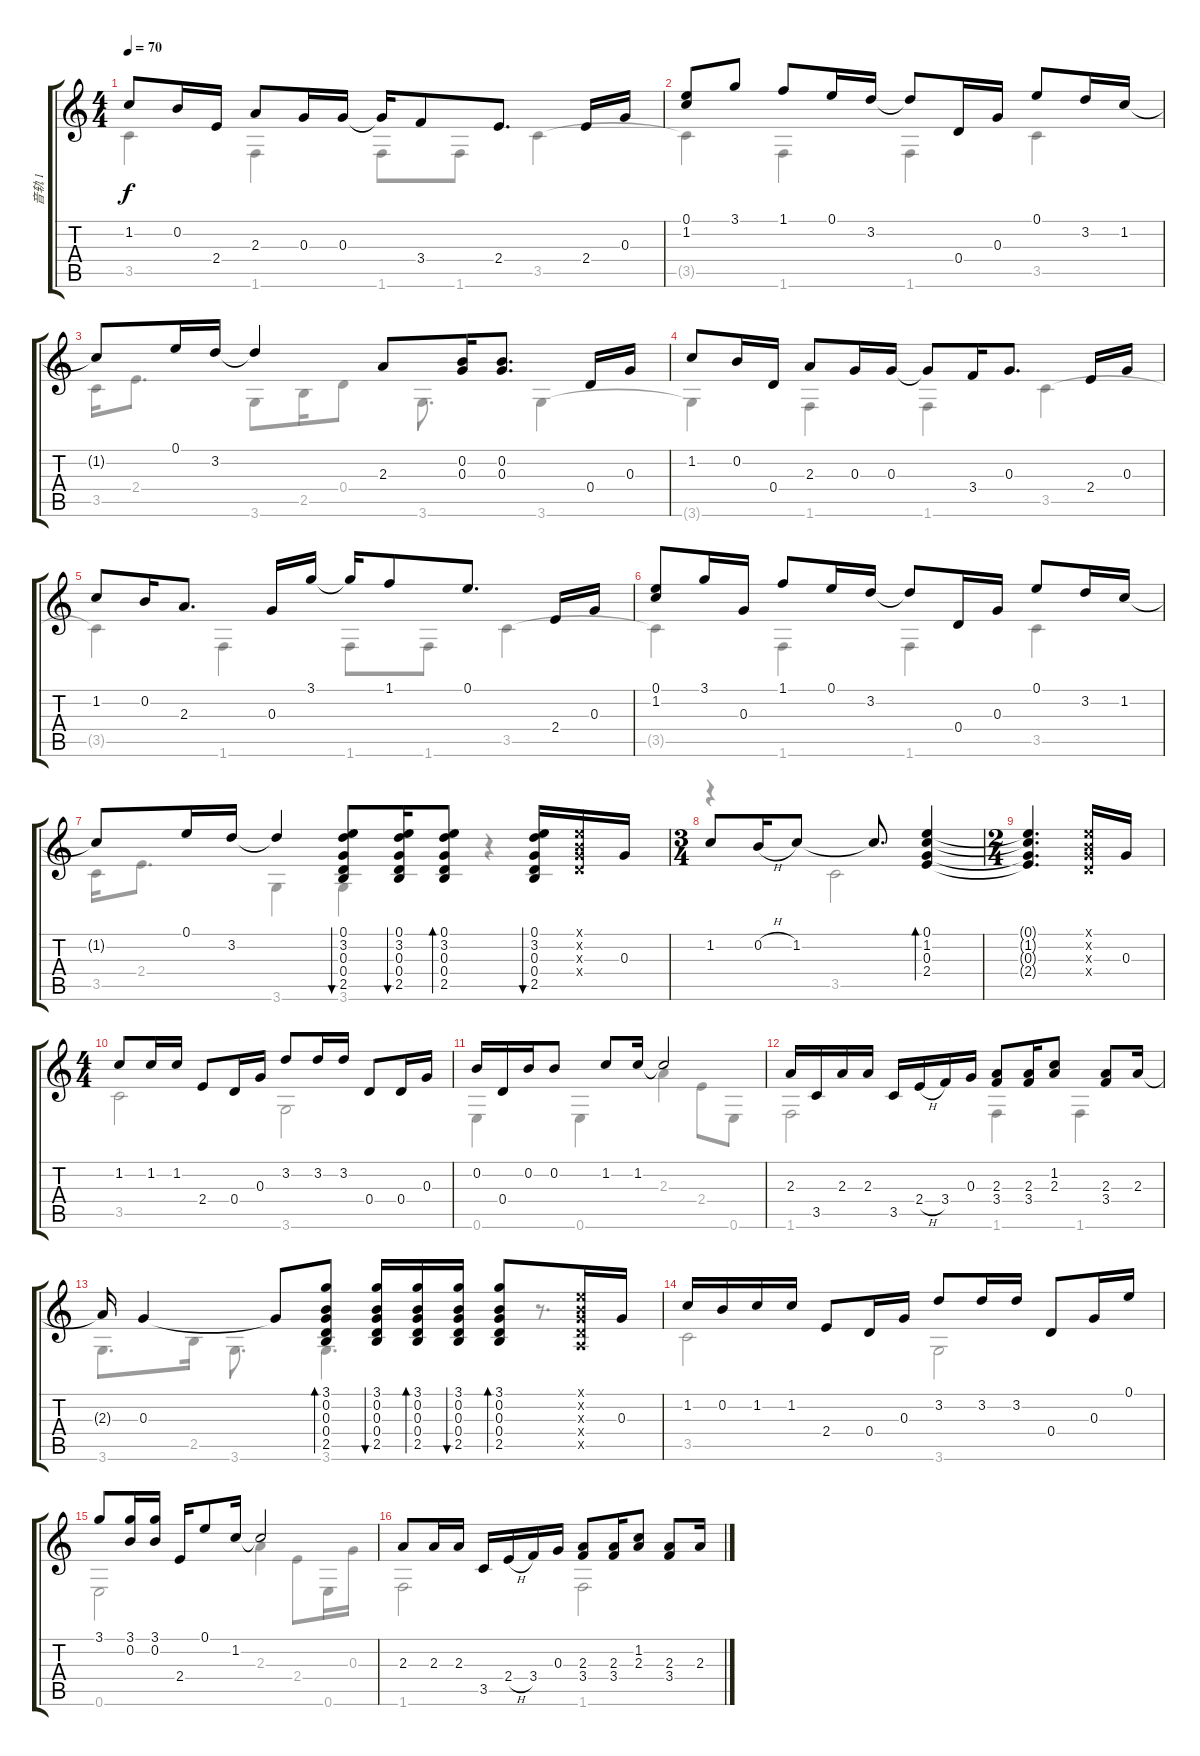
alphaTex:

\track ("音轨 1" "音轨 1") {instrument acousticguitarsteel}
\staff {score tabs}
\tuning (E4 B3 G3 D3 A2 E2) {hide}
\voice
\ts (4 4)
\tempo 70
\clef g2
\ks c
1.2.8{dy f} 0.2.16 2.4.16 2.3.8 0.3.16 0.3.16 0.3{t}.16 3.4.8 2.4.8{d} 2.4.16 0.3.16 |
(0.1 1.2).8 3.1.8 1.1.8 0.1.16 3.2.16 3.2{t}.8 0.4.16 0.3.16 0.1.8 3.2.16 1.2.16 |
1.2{t}.8 0.1.16 3.2.16 3.2{t}.4 2.3.8 (0.2 0.3).16 (0.2 0.3).8{d} 0.4.16 0.3.16 |
1.2.8 0.2.16 0.4.16 2.3.8 0.3.16 0.3.16 0.3{t}.8 3.4.16 0.3.8{d} 2.4.16 0.3.16 |
1.2.8 0.2.16 2.3.8{d} 0.3.16 3.1.16 3.1{t}.16 1.1.8 0.1.8{d} 2.4.16 0.3.16 |
(0.1 1.2).8 3.1.16 0.3.16 1.1.8 0.1.16 3.2.16 3.2{t}.8 0.4.16 0.3.16 0.1.8 3.2.16 1.2.16 |
1.2{t}.8 0.1.16 3.2.16 3.2{t}.4 (0.1 3.2 0.3 0.4 2.5).8{bu 60} (0.1 3.2 0.3 0.4 2.5).16{bu 60} (0.1 3.2 0.3 0.4 2.5).8{bd 60} (0.1 3.2 0.3 0.4 2.5).16{bu 60} (0.1{x} 0.2{x} 0.3{x} 0.4{x}).16 0.3.16 |
\ts (3 4)
1.2.8 0.2{h}.16 1.2.8 1.2{t}.8{d} (0.1 1.2 0.3 2.4).4{bd 120} |
\ts (2 4)
(0.1{t} 1.2{t} 0.3{t} 2.4{t}).4{d} (0.1{x} 0.2{x} 0.3{x} 0.4{x}).16 0.3.16 |
\ts (4 4)
1.2.8 1.2.16 1.2.16 2.4.8 0.4.16 0.3.16 3.2.8 3.2.16 3.2.16 0.4.8 0.4.16 0.3.16 |
0.2.16 0.4.16 0.2.16 0.2.8 1.2.8 1.2.16 1.2{t}.2 |
2.3.16 3.5.16 2.3.16 2.3.16 3.5.16 2.4{h}.16 3.4.16 0.3.16 (2.3 3.4).8 (2.3 3.4).16 (1.2 2.3).8 (2.3 3.4).8 2.3.16 |
2.3{t}.16 0.3.4 0.3{t}.8 (3.1 0.2 0.3 0.4 2.5).8{bd 60} (3.1 0.2 0.3 0.4 2.5).16{bu 60} (3.1 0.2 0.3 0.4 2.5).16{bd 60} (3.1 0.2 0.3 0.4 2.5).16{bu 60} (3.1 0.2 0.3 0.4 2.5).8{bd 60} (0.1{x} 0.2{x} 0.3{x} 0.4{x} 0.5{x}).16 0.3.16 |
1.2.16 0.2.16 1.2.16 1.2.16 2.4.8 0.4.16 0.3.16 3.2.8 3.2.16 3.2.16 0.4.8 0.3.16 0.1.16 |
3.1.8 (3.1 0.2).16 (3.1 0.2).16 2.4.16 0.1.8 1.2.16 1.2{t}.2 |
2.3.8 2.3.16 2.3.16 3.5.16 2.4{h}.16 3.4.16 0.3.16 (2.3 3.4).8 (2.3 3.4).16 (1.2 2.3).8 (2.3 3.4).8 2.3.16
\voice
\clef g2
\ottava regular
\simile none
\ks c
3.5{t}.4{dy f} 1.6.4 1.6.8 1.6.8 3.5.4 |
3.5{t}.4 1.6.4 1.6.4 3.5.4 |
3.5.16 2.4.8{d} 3.6.8 2.5.16 0.4.8 3.6.8{d} 3.6.4 |
3.6{t}.4 1.6.4 1.6.4 3.5.4 |
3.5{t}.4 1.6.4 1.6.8 1.6.8 3.5.4 |
3.5{t}.4 1.6.4 1.6.4 3.5.4 |
3.5.16 2.4.8{d} 3.6.4 3.6.4 r.4 |
r.4 3.5.2 |
|
3.5.2 3.6.2 |
0.6.4 0.6.4 2.3.4 2.4.8 0.6.8 |
1.6.2 1.6.4 1.6.4 |
3.6.8{d} 2.5.16 3.6.8{d} 3.6.4{d} r.8{d} |
3.5.2 3.6.2 |
0.6.2 2.3.4 2.4.8 0.6.16 0.3.16 |
1.6.2 1.6.2
